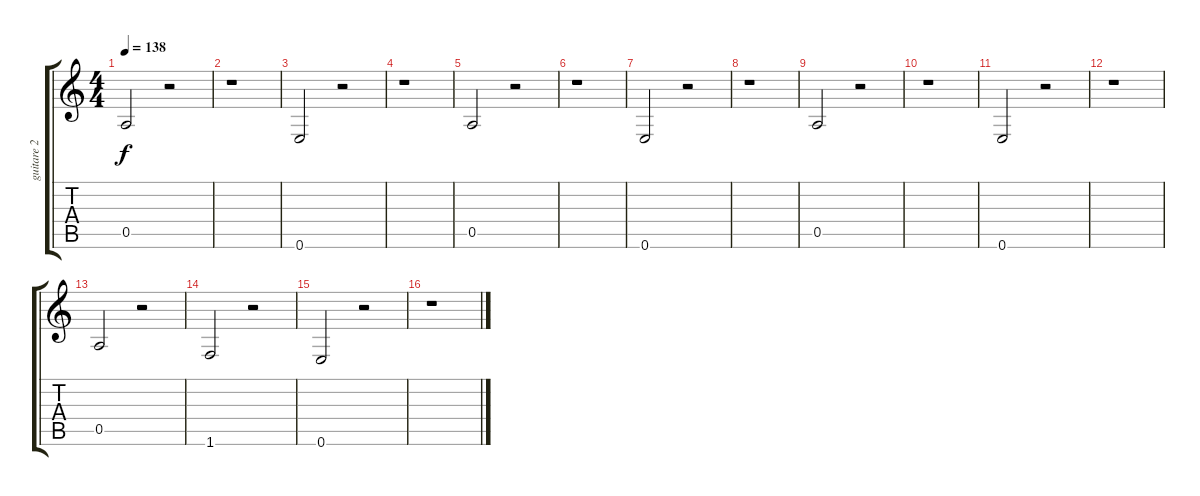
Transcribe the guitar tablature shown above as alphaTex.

\track ("guitare 2" "guitare 2") {instrument acousticguitarsteel}
\staff {score tabs}
\tuning (E4 B3 G3 D3 A2 E2) {hide}
\ts (4 4)
\tempo 138
\clef g2
\ks c
0.5.2{dy f} r.2 |
r.1 |
0.6.2 r.2 |
r.1 |
0.5.2 r.2 |
r.1 |
0.6.2 r.2 |
r.1 |
0.5.2 r.2 |
r.1 |
0.6.2 r.2 |
r.1 |
0.5.2 r.2 |
1.6.2 r.2 |
0.6.2 r.2 |
r.1
